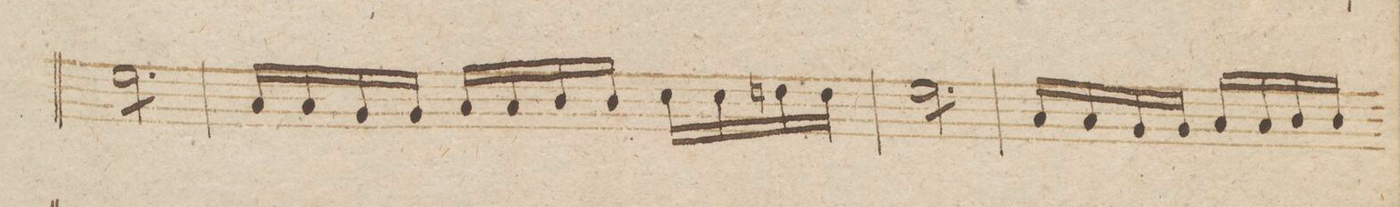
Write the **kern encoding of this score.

**kern	**dynam
*I"Viola.	*
*clefC3	*
*k[b-]	*
*met(c|)	*
*M3/4	*
*tremolo	*
8f\L	.
8f\	.
8f\	.
8f\	.
8f\	.
8f\J	.
*Xtremolo	*
=135	=135
16B-/LL	.
16B-/	.
16A/	.
16A/JJ	.
16B-/LL	.
16B-/	.
16c/	.
16c/JJ	.
16d\LL	.
16d\	.
16en\	.
16e\JJ	.
=136	=136
*tremolo	*
8f\L	.
8f\	.
8f\	.
8f\	.
8f\	.
8f\J	.
*Xtremolo	*
=137	=137
16B-/LL	.
16B-/	.
16A/	.
16A/JJ	.
16B-/LL	.
16B-/	.
16c/	.
16c/JJ	.
*-	*-
